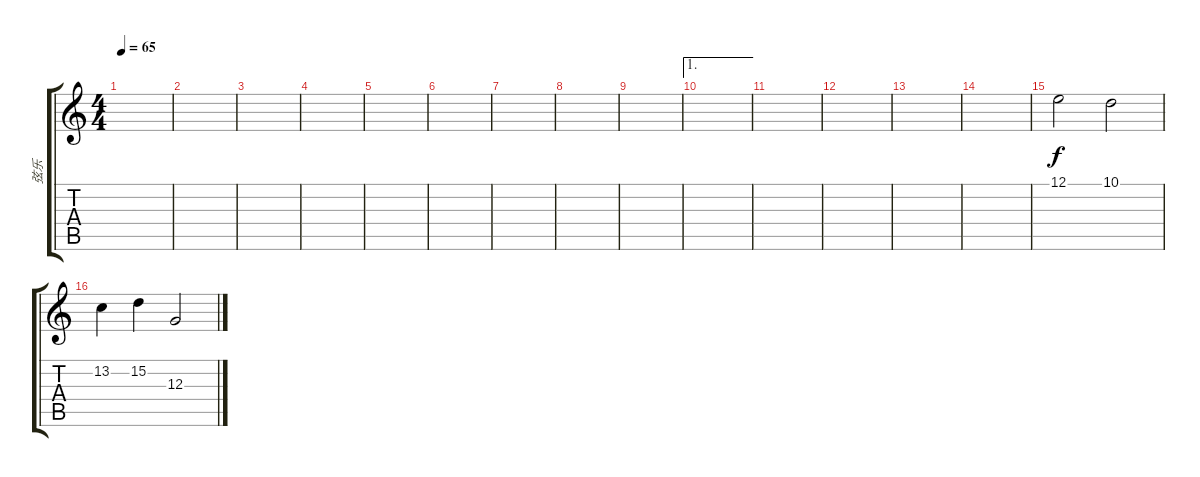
\track ("弦乐" "弦乐") {instrument synthstrings2}
\staff {score tabs}
\tuning (E4 B3 G3 D3 A2 E2) {hide}
\ts (4 4)
\tempo 65
\clef g2
\ks c
|
|
|
|
|
|
|
|
|
\ae 1
|
|
|
|
|
12.1.2{txt ""} 10.1.2 |
13.2.4 15.2.4 12.3.2
